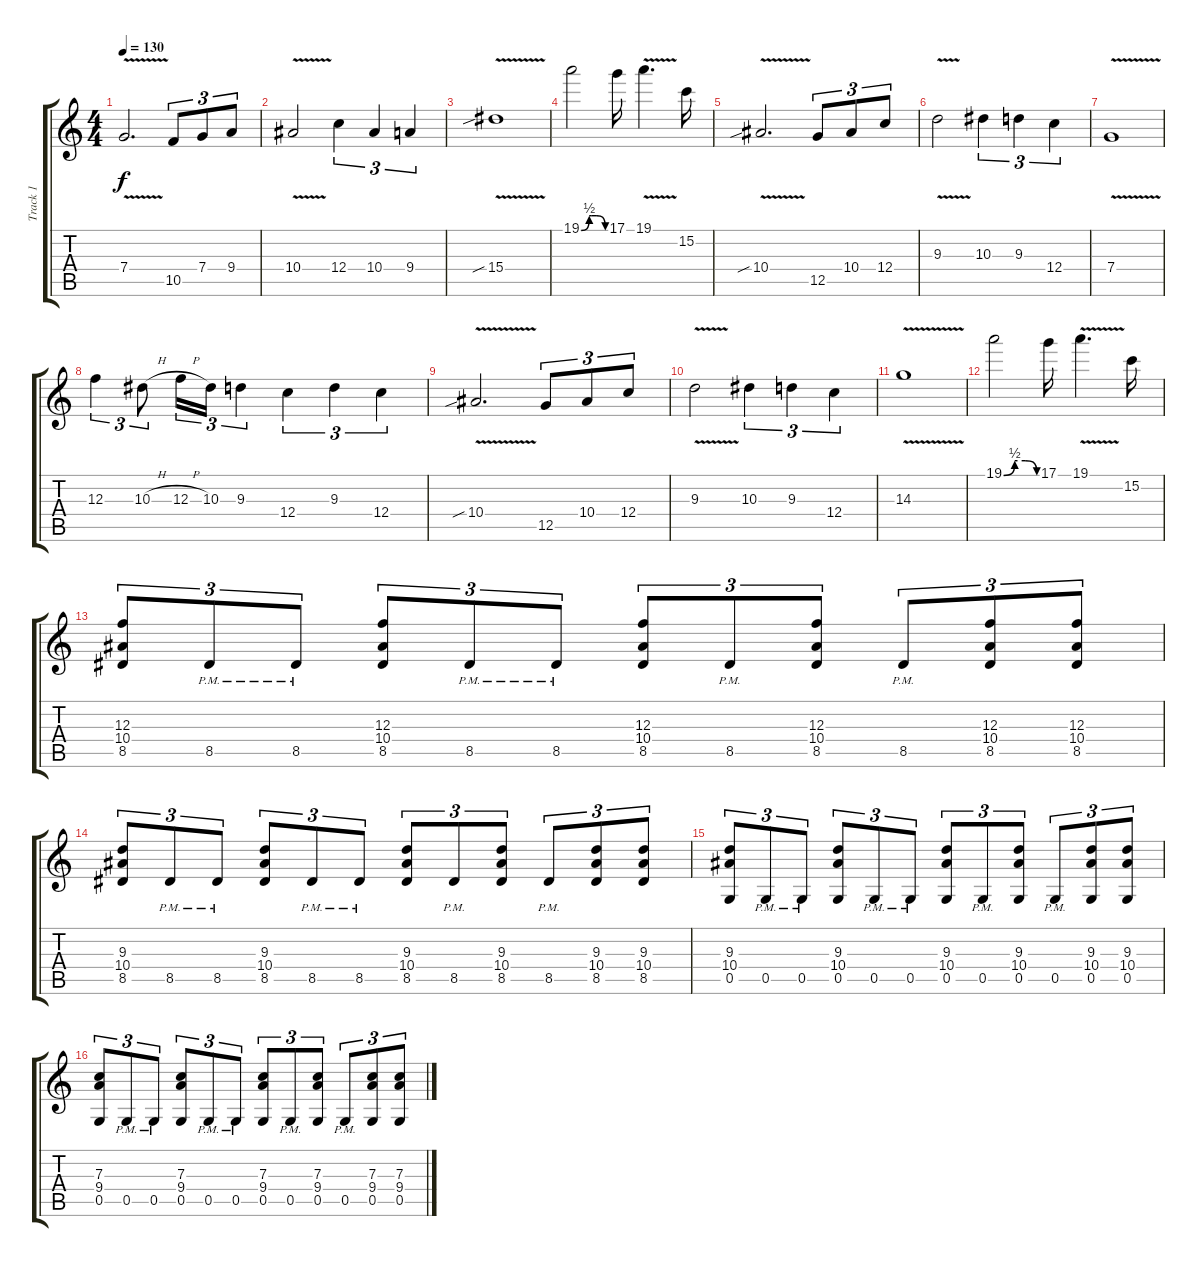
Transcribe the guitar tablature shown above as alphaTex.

\track ("Track 1" "Track 1") {instrument distortionguitar}
\staff {score tabs}
\tuning (D4 A3 F3 C3 G2 C2) {hide}
\ts (4 4)
\tempo 130
\clef g2
\ks c
7.4{v}.2{d dy f} 10.5.8{tu (3 2)} 7.4.8{tu (3 2)} 9.4.8{tu (3 2)} |
10.4{v}.2 12.4.4{tu (3 2)} 10.4.4{tu (3 2)} 9.4.4{tu (3 2)} |
15.4{v sib}.1 |
19.1{be (custom 0 0 20 2 25 2 39 2 60 0)}.2 17.1.16 19.1{v}.4{d} 15.2.16 |
10.4{v sib}.2{d} 12.5.8{tu (3 2)} 10.4.8{tu (3 2)} 12.4.8{tu (3 2)} |
9.3{v}.2 10.3.4{tu (3 2)} 9.3.4{tu (3 2)} 12.4.4{tu (3 2)} |
7.4{v}.1 |
12.3.4{tu (3 2)} 10.3{h}.8{tu (3 2)} 12.3{h}.16{tu (3 2)} 10.3.16{tu (3 2)} 9.3.4{tu (3 2)} 12.4.4{tu (3 2)} 9.3.4{tu (3 2)} 12.4.4{tu (3 2)} |
10.4{v sib}.2{d} 12.5.8{tu (3 2)} 10.4.8{tu (3 2)} 12.4.8{tu (3 2)} |
9.3{v}.2 10.3.4{tu (3 2)} 9.3.4{tu (3 2)} 12.4.4{tu (3 2)} |
14.3{v}.1 |
19.1{be (custom 0 0 20 2 25 2 39 2 60 0)}.2 17.1.16 19.1{v}.4{d} 15.2.16 |
(12.3 10.4 8.5).8{tu (3 2)} 8.5{pm}.8{tu (3 2)} 8.5{pm}.8{tu (3 2)} (12.3 10.4 8.5).8{tu (3 2)} 8.5{pm}.8{tu (3 2)} 8.5{pm}.8{tu (3 2)} (12.3 10.4 8.5).8{tu (3 2)} 8.5{pm}.8{tu (3 2)} (12.3 10.4 8.5).8{tu (3 2)} 8.5{pm}.8{tu (3 2)} (12.3 10.4 8.5).8{tu (3 2)} (12.3 10.4 8.5).8{tu (3 2)} |
(9.3 10.4 8.5).8{tu (3 2)} 8.5{pm}.8{tu (3 2)} 8.5{pm}.8{tu (3 2)} (9.3 10.4 8.5).8{tu (3 2)} 8.5{pm}.8{tu (3 2)} 8.5{pm}.8{tu (3 2)} (9.3 10.4 8.5).8{tu (3 2)} 8.5{pm}.8{tu (3 2)} (9.3 10.4 8.5).8{tu (3 2)} 8.5{pm}.8{tu (3 2)} (9.3 10.4 8.5).8{tu (3 2)} (9.3 10.4 8.5).8{tu (3 2)} |
(9.3 10.4 0.5).8{tu (3 2)} 0.5{pm}.8{tu (3 2)} 0.5{pm}.8{tu (3 2)} (9.3 10.4 0.5).8{tu (3 2)} 0.5{pm}.8{tu (3 2)} 0.5{pm}.8{tu (3 2)} (9.3 10.4 0.5).8{tu (3 2)} 0.5{pm}.8{tu (3 2)} (9.3 10.4 0.5).8{tu (3 2)} 0.5{pm}.8{tu (3 2)} (9.3 10.4 0.5).8{tu (3 2)} (9.3 10.4 0.5).8{tu (3 2)} |
(7.3 9.4 0.5).8{tu (3 2)} 0.5{pm}.8{tu (3 2)} 0.5{pm}.8{tu (3 2)} (7.3 9.4 0.5).8{tu (3 2)} 0.5{pm}.8{tu (3 2)} 0.5{pm}.8{tu (3 2)} (7.3 9.4 0.5).8{tu (3 2)} 0.5{pm}.8{tu (3 2)} (7.3 9.4 0.5).8{tu (3 2)} 0.5{pm}.8{tu (3 2)} (7.3 9.4 0.5).8{tu (3 2)} (7.3 9.4 0.5).8{tu (3 2)}
